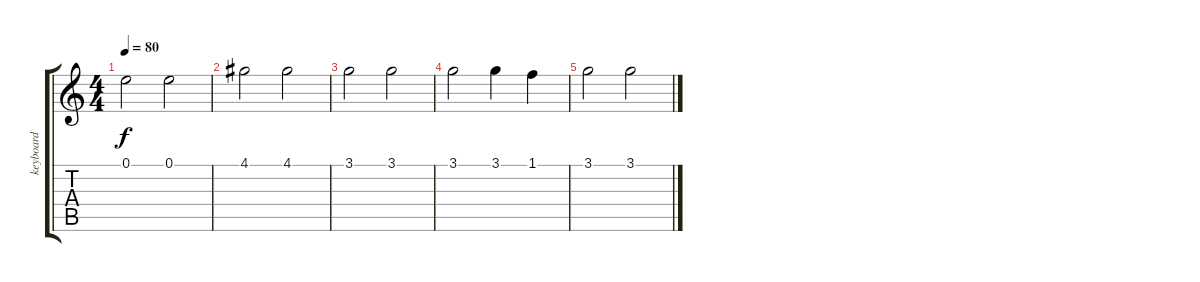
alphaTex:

\track ("keyboard" "keyboard") {instrument acousticguitarsteel}
\staff {score tabs}
\tuning (E4 B3 G3 D3 A2 E2) {hide}
\ts (4 4)
\tempo 80
\clef g2
\ks c
0.1.2{dy f} 0.1.2 |
4.1.2 4.1.2 |
3.1.2 3.1.2 |
3.1.2 3.1.4 1.1.4 |
3.1.2 3.1.2
